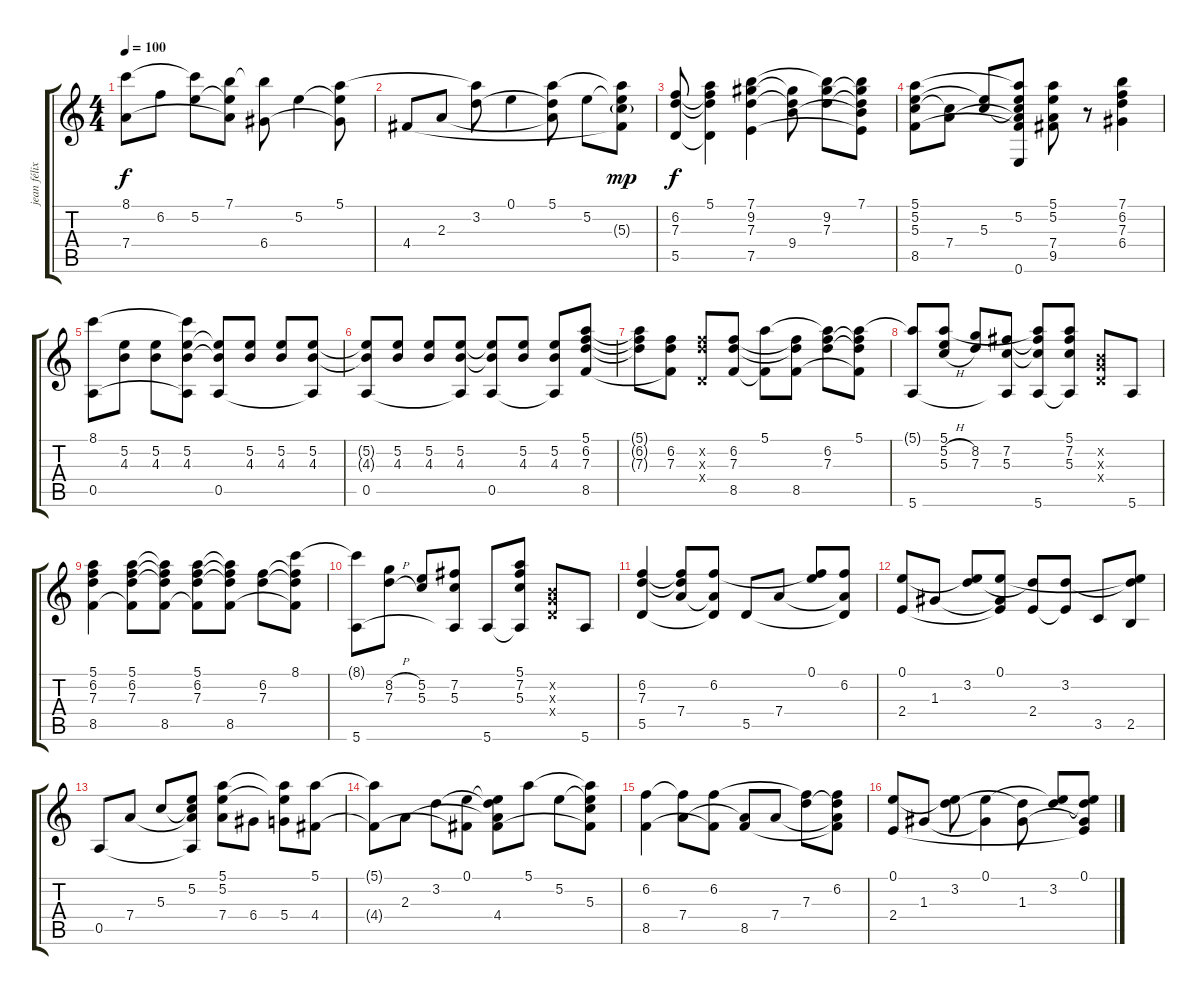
\track ("jean félix lalanne" "jean félix") {instrument acousticguitarnylon}
\staff {score tabs}
\tuning (E4 B3 G3 D3 A2 E2) {hide}
\ts (4 4)
\tempo 100
\clef g2
\ks c
(8.1 7.4).8{dy f} 6.2.8 (8.1{t} 5.2).8 (7.1 5.2{t} 7.4{t}).8 (7.1{t} 6.4).8 5.2.4 (5.1 5.2{t} 6.4{t}).8 |
4.4.8 2.3.8 (5.1{t} 3.2).8 0.1.4 (5.1 3.2{t} 2.3{t}).8 5.2.8 (5.1{t} 5.2{t} 5.3{g} 4.4{t}).8{dy mp} |
(6.2 7.3 5.5).8{dy f} (5.1 6.2{t} 7.3{t} 5.5{t}).4 (7.1 9.2 7.3 7.5).4 (9.2{t} 7.3{t} 9.4).8 (7.1{t} 9.2 7.3).8 (7.1 9.2{t} 7.3{t} 9.4{t} 7.5{t}).8 |
(5.1 5.2 5.3 8.5).8 (5.3{t} 7.4).8 (5.2{t} 5.3).8 (5.1{t} 5.2 5.3{t} 7.4{t} 8.5{t} 0.6).8 (5.1 5.2 7.4 9.5).8 r.8 (7.1 6.2 7.3 6.4).4 |
(8.1 0.5).8 (5.2 4.3).8 (5.2 4.3).8 (8.1{t} 5.2 4.3 0.5{t}).8 (5.2{t} 4.3{t} 0.5).8 (5.2 4.3).8 (5.2 4.3).8 (5.2 4.3 0.5{t}).8 |
(5.2{t} 4.3{t} 0.5).8 (5.2 4.3).8 (5.2 4.3).8 (5.2 4.3 0.5{t}).8 (5.2{t} 4.3{t} 0.5).8 (5.2 4.3).8 (5.2 4.3 0.5{t}).8 (5.1 6.2 7.3 8.5).8 |
(5.1{t} 6.2{t} 7.3{t}).8 (6.2 7.3 8.5{t}).8 (6.2{x} 7.3{x} 0.4{x}).8 (6.2 7.3 8.5).8 (5.1 8.5{t}).8 (6.2{t} 7.3{t} 8.5).8 (5.1{t} 6.2 7.3).8 (5.1 6.2{t} 7.3{t} 8.5{t}).8 |
(5.1{t} 5.6).8 (5.1 5.2{h} 5.3{h}).8 (8.2 7.3).8 (7.2 5.3 5.6{t}).8 (5.1{t} 7.2{t} 5.3{t} 5.6).8 (5.1 7.2 5.3 5.6{t}).8 (0.2{x} 0.3{x} 0.4{x}).8 5.6.8 |
(5.1 6.2 7.3 8.5).4 (5.1 6.2 7.3 8.5{t}).8 (5.1{t} 6.2{t} 7.3{t} 8.5).8 (5.1 6.2 7.3 8.5{t}).8 (5.1{t} 6.2{t} 7.3{t} 8.5).8 (6.2 7.3).8 (8.1 6.2{t} 7.3{t} 8.5{t}).8 |
(8.1{t} 5.6).8 (8.2{h} 7.3{h}).8 (5.2 5.3).8 (7.2 5.3 5.6{t}).8 5.6.8 (5.1 7.2 5.3 5.6{t}).8 (0.2{x} 0.3{x} 0.4{x}).8 5.6.8 |
(6.2 7.3 5.5).4 (6.2{t} 7.3{t} 7.4).8 (6.2 7.4{t} 5.5{t}).8 5.5.8 7.4.8 (0.1 6.2{t}).8 (6.2 7.4{t} 5.5{t}).8 |
(0.1 2.4).8 1.3.8 (0.1{t} 3.2).8 (0.1 1.3{t} 2.4{t}).8 (3.2{t} 2.4).8 (3.2 2.4{t}).8 3.5.8 (0.1{t} 3.2{t} 2.5).8 |
0.5.8 7.4.8 5.3.8 (5.2 5.3{t} 7.4{t} 0.5{t}).8 (5.1 5.2 7.4).8 6.4.8 (5.1{t} 5.2{t} 5.4).8 (5.1 4.4).8 |
(5.1{t} 4.4{t}).8 2.3.8 3.2.8 (0.1 4.4{t}).8 (0.1{t} 3.2{t} 2.3{t} 4.4).8 5.1.8 5.2.8 (5.1{t} 5.2{t} 5.3 4.4{t}).8 |
(6.2 8.5).4 (6.2{t} 7.4).8 (6.2 8.5{t}).8 (7.4{t} 8.5).8 7.4.8 (6.2{t} 7.3).8 (6.2 7.3{t} 7.4{t} 8.5{t}).8 |
(0.1 2.4).8 1.3.8 (0.1{t} 3.2).8 (0.1 1.3{t}).4 (3.2{t} 1.3).8 (0.1{t} 3.2).8 (0.1 3.2{t} 1.3{t} 2.4{t}).8
